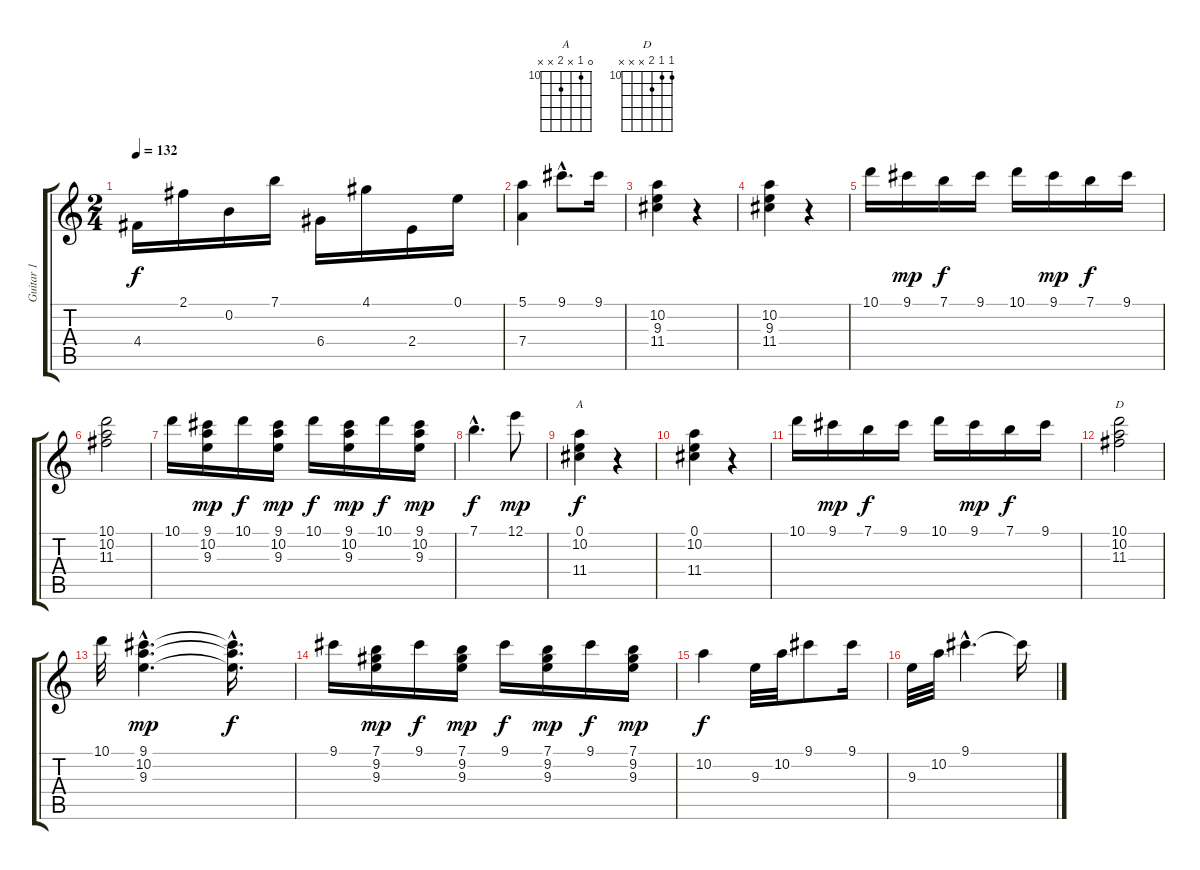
\track ("Guitar 1" "Guitar 1") {instrument acousticguitarnylon}
\staff {score tabs}
\tuning (E4 B3 G3 D3 A2 E2) {hide}
\chord ("A" 0 10 x 11 x x) {firstfret 10}
\chord ("D" 10 10 11 x x x) {firstfret 10}
\ts (2 4)
\tempo 132
\clef g2
\ks c
4.4.16{dy f} 2.1.16 0.2.16 7.1.16 6.4.16 4.1.16 2.4.16 0.1.16 |
(5.1 7.4).4 9.1{hac}.8{d} 9.1.16 |
(10.2 9.3 11.4).4 r.4 |
(10.2 9.3 11.4).4 r.4 |
10.1.16 9.1.16{dy mp} 7.1.16{dy f} 9.1.16 10.1.16 9.1.16{dy mp} 7.1.16{dy f} 9.1.16 |
(10.1 10.2 11.3).2 |
10.1.16 (9.1 10.2 9.3).16{dy mp} 10.1.16{dy f} (9.1 10.2 9.3).16{dy mp} 10.1.16{dy f} (9.1 10.2 9.3).16{dy mp} 10.1.16{dy f} (9.1 10.2 9.3).16{dy mp} |
7.1{hac}.4{d dy f} 12.1.8{dy mp} |
(0.1 10.2 11.4).4{ch "A" dy f} r.4 |
(0.1 10.2 11.4).4 r.4 |
10.1.16 9.1.16{dy mp} 7.1.16{dy f} 9.1.16 10.1.16 9.1.16{dy mp} 7.1.16{dy f} 9.1.16 |
(10.1 10.2 11.3).2{ch "D"} |
10.1.32 (9.1{hac} 10.2{hac} 9.3{hac}).4{d dy mp} (9.1{hac t} 10.2{hac t} 9.3{hac t}).16{d dy f} |
9.1.16 (7.1 9.2 9.3).16{dy mp} 9.1.16{dy f} (7.1 9.2 9.3).16{dy mp} 9.1.16{dy f} (7.1 9.2 9.3).16{dy mp} 9.1.16{dy f} (7.1 9.2 9.3).16{dy mp} |
10.2.4{dy f} 9.3.32 10.2.32 9.1.8 9.1.16 |
9.3.32 10.2.32 9.1{hac}.4{d} 9.1{t}.16
